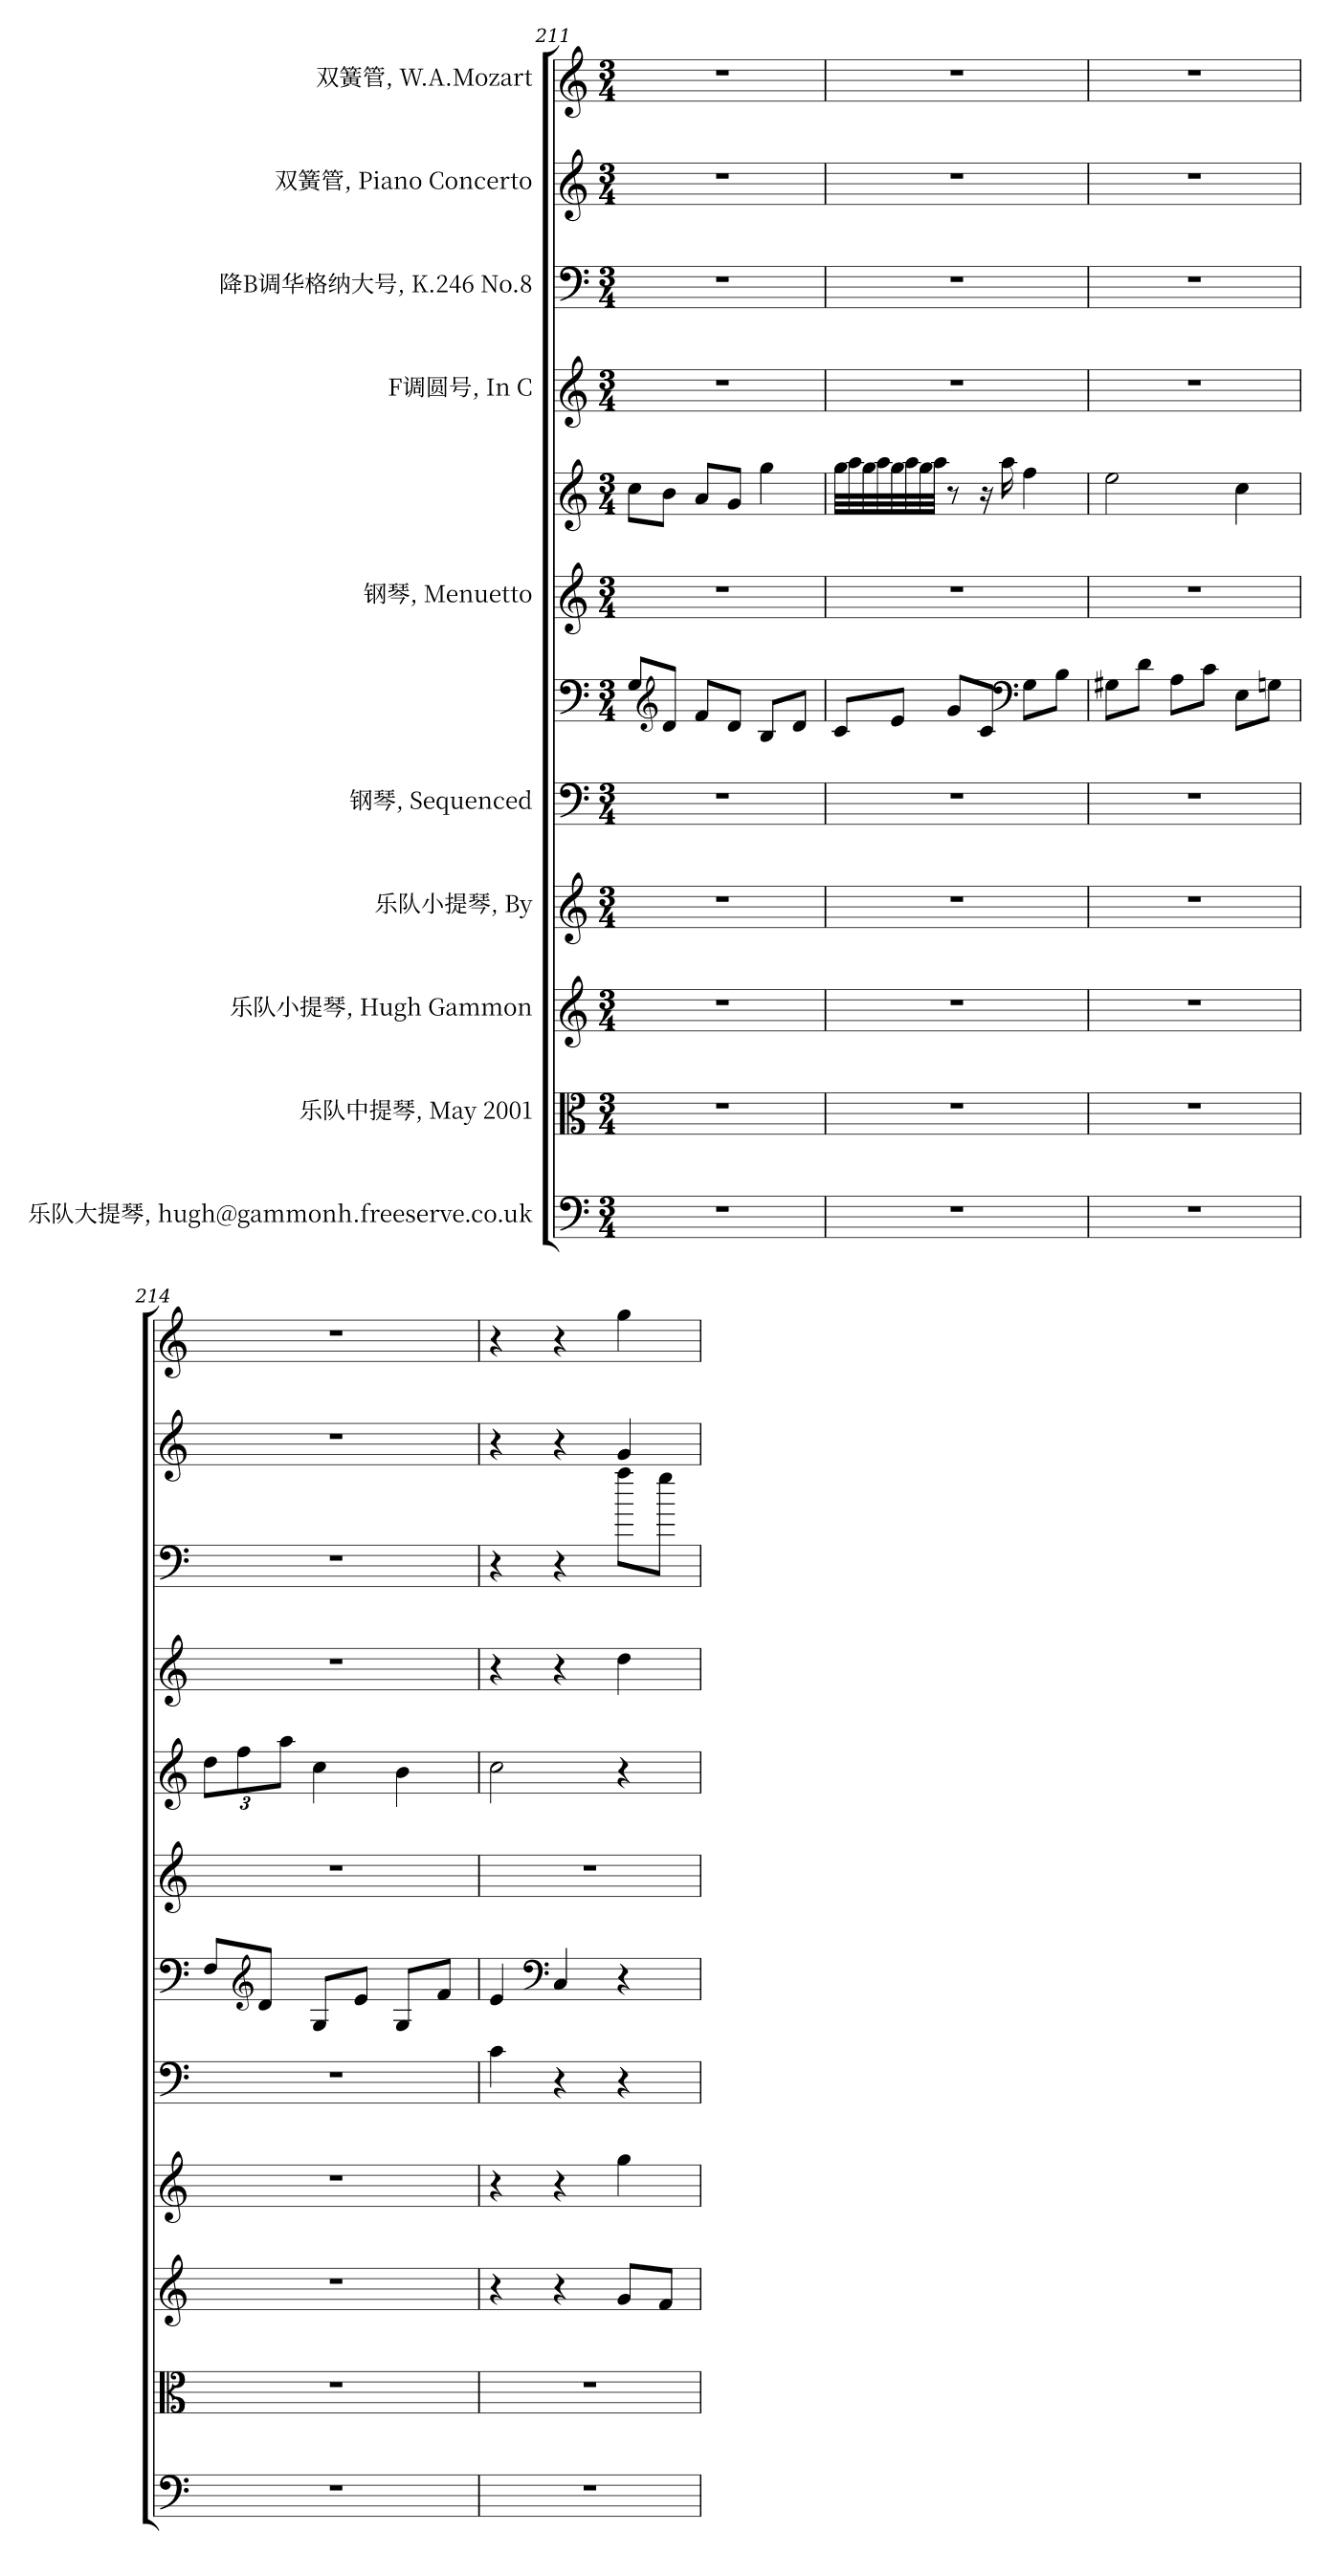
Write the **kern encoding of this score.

**kern	**kern	**kern	**kern	**kern	**kern	**kern	**kern	**kern	**kern	**kern	**kern
*part10	*part9	*part8	*part7	*part6	*part6	*part5	*part5	*part4	*part3	*part2	*part1
*staff12	*staff11	*staff10	*staff9	*staff8	*staff7	*staff6	*staff5	*staff4	*staff3	*staff2	*staff1
*I"乐队大提琴, hugh@gammonh.freeserve.co.uk	*I"乐队中提琴, May 2001	*I"乐队小提琴, Hugh Gammon	*I"乐队小提琴,         By	*I"钢琴, Sequenced	*	*I"钢琴, Menuetto	*	*I"F调圆号, In C	*I"降B调华格纳大号, K.246 No.8	*I"双簧管, Piano Concerto	*I"双簧管, W.A.Mozart
*clefF4	*clefC3	*clefG2	*clefG2	*clefF4	*clefF4	*clefG2	*clefG2	*clefG2	*clefF4	*clefG2	*clefG2
*	*	*	*	*	*	*	*	*ITrd4c7	*ITrd1c2	*	*
*k[]	*k[]	*k[]	*k[]	*k[]	*k[]	*k[]	*k[]	*k[b-]	*k[b-e-]	*k[]	*k[]
*M3/4	*M3/4	*M3/4	*M3/4	*M3/4	*M3/4	*M3/4	*M3/4	*M3/4	*M3/4	*M3/4	*M3/4
=211	=211	=211	=211	=211	=211	=211	=211	=211	=211	=211	=211
2.r	2.r	2.r	2.r	2.r	8G/L	2.r	8cc\L	2.r	2.r	2.r	2.r
*	*	*	*	*	*clefG2	*	*	*	*	*	*
.	.	.	.	.	8d/J	.	8b\J	.	.	.	.
.	.	.	.	.	8f/L	.	8a/L	.	.	.	.
.	.	.	.	.	8d/J	.	8g/J	.	.	.	.
.	.	.	.	.	8B/L	.	4gg\	.	.	.	.
.	.	.	.	.	8d/J	.	.	.	.	.	.
=212	=212	=212	=212	=212	=212	=212	=212	=212	=212	=212	=212
2.r	2.r	2.r	2.r	2.r	8c/L	2.r	32gg\LLL	2.r	2.r	2.r	2.r
.	.	.	.	.	.	.	32aa\	.	.	.	.
.	.	.	.	.	.	.	32gg\	.	.	.	.
.	.	.	.	.	.	.	32aa\	.	.	.	.
.	.	.	.	.	8e/J	.	32gg\	.	.	.	.
.	.	.	.	.	.	.	32aa\	.	.	.	.
.	.	.	.	.	.	.	32gg\	.	.	.	.
.	.	.	.	.	.	.	32aa\JJJ	.	.	.	.
.	.	.	.	.	8g/L	.	8r	.	.	.	.
.	.	.	.	.	8c/J	.	16r	.	.	.	.
.	.	.	.	.	.	.	16aa\	.	.	.	.
*	*	*	*	*	*clefF4	*	*	*	*	*	*
.	.	.	.	.	8G\L	.	4ff\	.	.	.	.
.	.	.	.	.	8B\J	.	.	.	.	.	.
!!LO:PB:g=z
=213	=213	=213	=213	=213	=213	=213	=213	=213	=213	=213	=213
2.r	2.r	2.r	2.r	2.r	8G#X\L	2.r	2ee\	2.r	2.r	2.r	2.r
.	.	.	.	.	8d\J	.	.	.	.	.	.
.	.	.	.	.	8A\L	.	.	.	.	.	.
.	.	.	.	.	8c\J	.	.	.	.	.	.
.	.	.	.	.	8E\L	.	4cc\	.	.	.	.
.	.	.	.	.	8Gn\J	.	.	.	.	.	.
=214	=214	=214	=214	=214	=214	=214	=214	=214	=214	=214	=214
*	*	*	*	*	*	*	*Xbrackettup	*	*	*	*
2.r	2.r	2.r	2.r	2.r	8F/L	2.r	12dd\L	2.r	2.r	2.r	2.r
.	.	.	.	.	.	.	12ff\	.	.	.	.
*	*	*	*	*	*clefG2	*	*	*	*	*	*
.	.	.	.	.	8d/J	.	.	.	.	.	.
.	.	.	.	.	.	.	12aa\J	.	.	.	.
.	.	.	.	.	8G/L	.	4cc\	.	.	.	.
.	.	.	.	.	8e/J	.	.	.	.	.	.
.	.	.	.	.	8G/L	.	4b\	.	.	.	.
.	.	.	.	.	8f/J	.	.	.	.	.	.
=215	=215	=215	=215	=215	=215	=215	=215	=215	=215	=215	=215
2.r	2.r	4r	4r	4c\	4e/	2.r	2cc\	4r	4r	4r	4r
*	*	*	*	*	*clefF4	*	*	*	*	*	*
.	.	4r	4r	4r	4C/	.	.	4r	4r	4r	4r
.	.	8g/L	4gg\	4r	4r	.	4r	4g\	8gg\L	4g/	4gg\
.	.	8f/J	.	.	.	.	.	.	8ff\J	.	.
=	=	=	=	=	=	=	=	=	=	=	=
*-	*-	*-	*-	*-	*-	*-	*-	*-	*-	*-	*-
